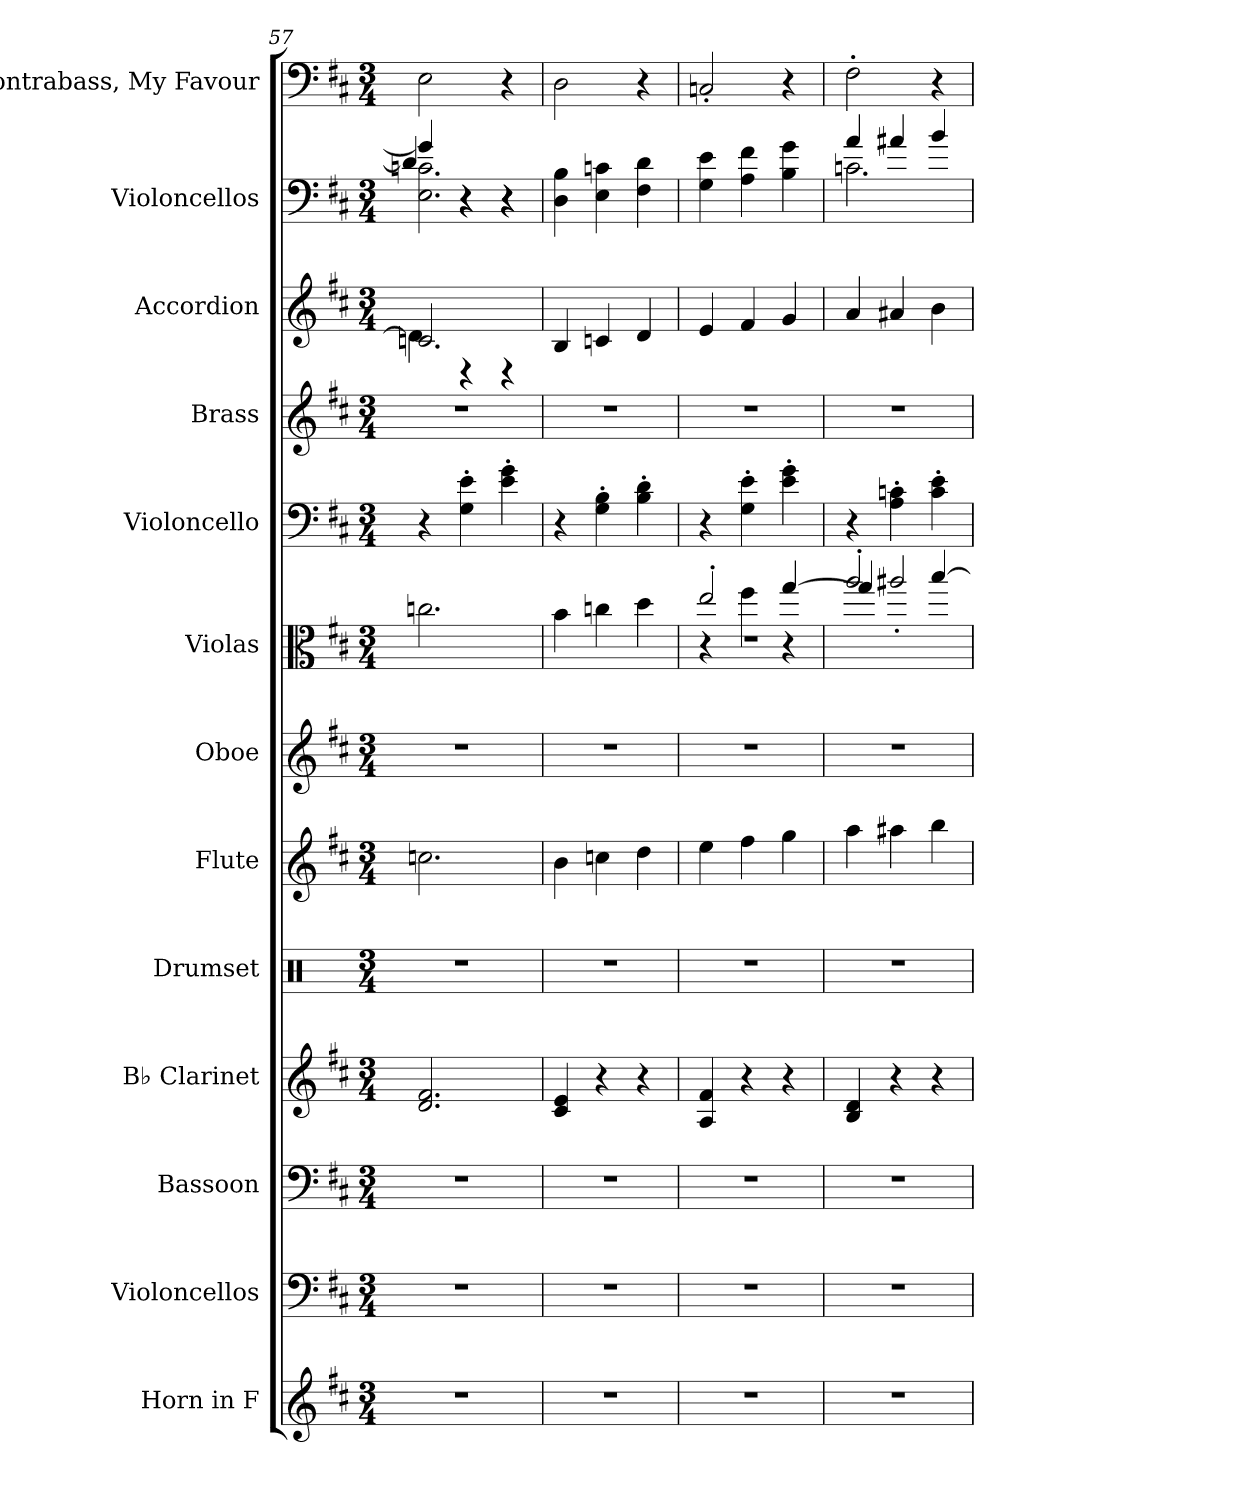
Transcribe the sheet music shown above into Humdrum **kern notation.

**kern	**kern	**kern	**kern	**kern	**kern	**kern	**kern	**kern	**kern	**kern	**kern	**kern
*part13	*part12	*part11	*part10	*part9	*part8	*part7	*part6	*part5	*part4	*part3	*part2	*part1
*staff13	*staff12	*staff11	*staff10	*staff9	*staff8	*staff7	*staff6	*staff5	*staff4	*staff3	*staff2	*staff1
*I"Horn in F	*I"Violoncellos	*I"Bassoon	*I"B♭ Clarinet	*I"Drumset	*I"Flute	*I"Oboe	*I"Violas	*I"Violoncello	*I"Brass	*I"Accordion	*I"Violoncellos	*I"Contrabass, My Favour
*	*I'Vcs.	*I'Bsn.	*I'B♭ Cl.	*I'D. Set	*I'Fl.	*I'Ob.	*I'Vlas.	*I'Vc.	*I'Br.	*I'Acc.	*I'Vcs.	*I'Cb.
*clefG2	*clefF4	*clefF4	*clefG2	*clefX	*clefG2	*clefG2	*clefC3	*clefF4	*clefG2	*clefG2	*clefF4	*clefF4
*ITrd4c7	*	*	*ITrd1c2	*	*	*	*	*	*	*	*	*ITrd7c12
*k[f#]	*k[f#c#]	*k[f#c#]	*k[]	*k[]	*k[f#c#]	*k[f#c#]	*k[f#c#]	*k[f#c#]	*k[f#c#]	*k[f#c#]	*k[f#c#]	*k[f#c#]
*M3/4	*M3/4	*M3/4	*M3/4	*M3/4	*M3/4	*M3/4	*M3/4	*M3/4	*M3/4	*M3/4	*M3/4	*M3/4
=57	=57	=57	=57	=57	=57	=57	=57	=57	=57	=57	=57	=57
*	*	*	*	*	*	*	*	*	*	*^	*^	*
*	*	*	*	*	*	*	*	*	*	*	*	*	*^	*
2.r	2.r	2.r	2.c/ 2.e/	2.r	2.ccn\	2.r	2.ccn\	4r	2.r	2.cn/	4d\]	4g/]	2.E\ 2.cn\	4d/]	2EE\
.	.	.	.	.	.	.	.	4G\' 4e\'	.	.	4r	4r	.	4r	.
.	.	.	.	.	.	.	.	4e\' 4g\'	.	.	4r	4r	.	4r	4r
*	*	*	*	*	*	*	*	*	*	*v	*v	*	*	*	*
*	*	*	*	*	*	*	*	*	*	*	*v	*v	*v	*
!!LO:PB:g=z
=58	=58	=58	=58	=58	=58	=58	=58	=58	=58	=58	=58	=58
2.r	2.r	2.r	4B/ 4d/	2.r	4b\	2.r	4b\	4r	2.r	4B/	4D\ 4B\	2DD\
.	.	.	4r	.	4ccn\	.	4ccn\	4G\' 4B\'	.	4cn/	4E\ 4cn\	.
.	.	.	4r	.	4dd\	.	4dd\	4B\' 4d\'	.	4d/	4F#\ 4d\	4r
=59	=59	=59	=59	=59	=59	=59	=59	=59	=59	=59	=59	=59
*	*	*	*	*	*	*	*^	*	*	*	*	*
*	*	*	*	*	*	*	*	*^	*	*	*	*	*
2.r	2.r	2.r	4G/ 4e/	2.r	4ee\	2.r	2.r	4r	2ee'/	4r	2.r	4e/	4G\ 4e\	2CCn'/
.	.	.	4r	.	4ff#\	.	.	4ff#\	.	4G\' 4e\'	.	4f#/	4A\ 4f#\	.
.	.	.	4r	.	4gg\	.	.	4r	[4gg/	4e\' 4g\'	.	4g/	4B\ 4g\	4r
*	*	*	*	*	*	*	*	*v	*v	*	*	*	*	*
=60	=60	=60	=60	=60	=60	=60	=60	=60	=60	=60	=60	=60	=60
*	*	*	*	*	*	*	*	*	*	*	*	*^	*
2.r	2.r	2.r	4A/ 4c/	2.r	4aa\	2.r	2aa'/	4gg/]	4r	2.r	4a/	4a/	2.cn\	2FF#'\
.	.	.	4r	.	4aa#X\	.	.	2aa#X'/	4A\' 4cn\'	.	4a#X/	4a#X/	.	.
.	.	.	4r	.	4bb\	.	[4bb/	.	4c\' 4e\'	.	4b\	4b/	.	4r
*	*	*	*	*	*	*	*v	*v	*	*	*	*v	*v	*
=	=	=	=	=	=	=	=	=	=	=	=	=
*-	*-	*-	*-	*-	*-	*-	*-	*-	*-	*-	*-	*-
